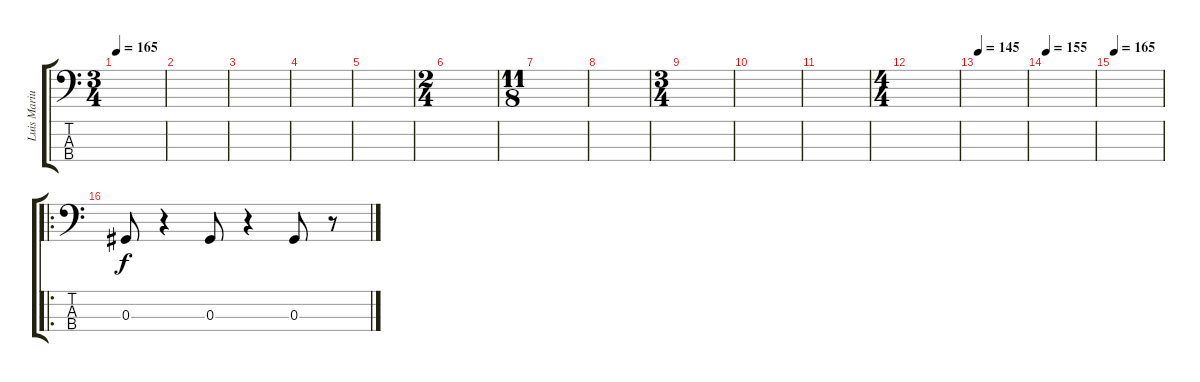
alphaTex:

\track ("Luis Mariuti" "Luis Mariu") {instrument electricbasspick}
\staff {score tabs}
\tuning (Gb2 Db2 Ab1 Eb1) {hide}
\ts (3 4)
\tempo 165
\clef f4
\ks c
|
|
|
|
|
\ts (2 4)
|
\ts (11 8)
|
|
\ts (3 4)
|
|
|
\ts (4 4)
|
\tempo 145
|
\tempo 155
|
\tempo 165
|
\ro
0.3.8 r.4 0.3.8 r.4 0.3.8 r.8
